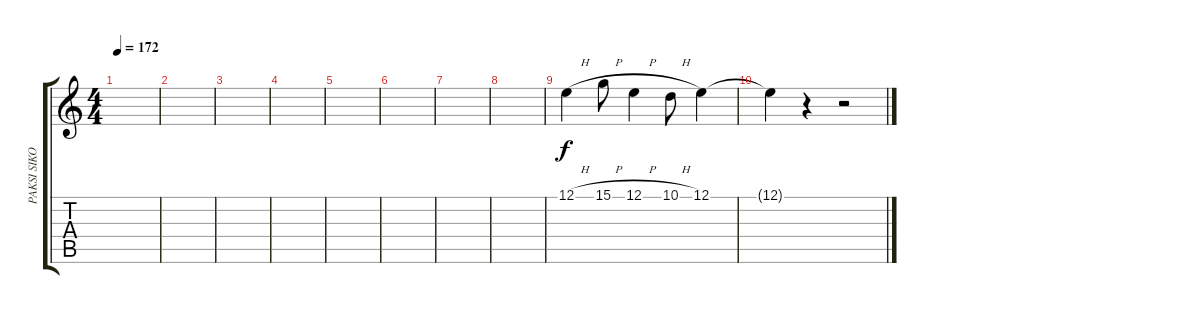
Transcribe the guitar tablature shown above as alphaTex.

\track ("PAKSI SIKOLY" "PAKSI SIKO") {instrument choiraahs}
\staff {score tabs}
\tuning (E4 B3 G3 D3 A2 E2) {hide}
\ts (4 4)
\tempo 172
\clef g2
\ks c
|
|
|
|
|
|
|
|
12.1{h}.4 15.1{h}.8 12.1{h}.4 10.1{h}.8 12.1.4 |
12.1{t}.4 r.4 r.2
